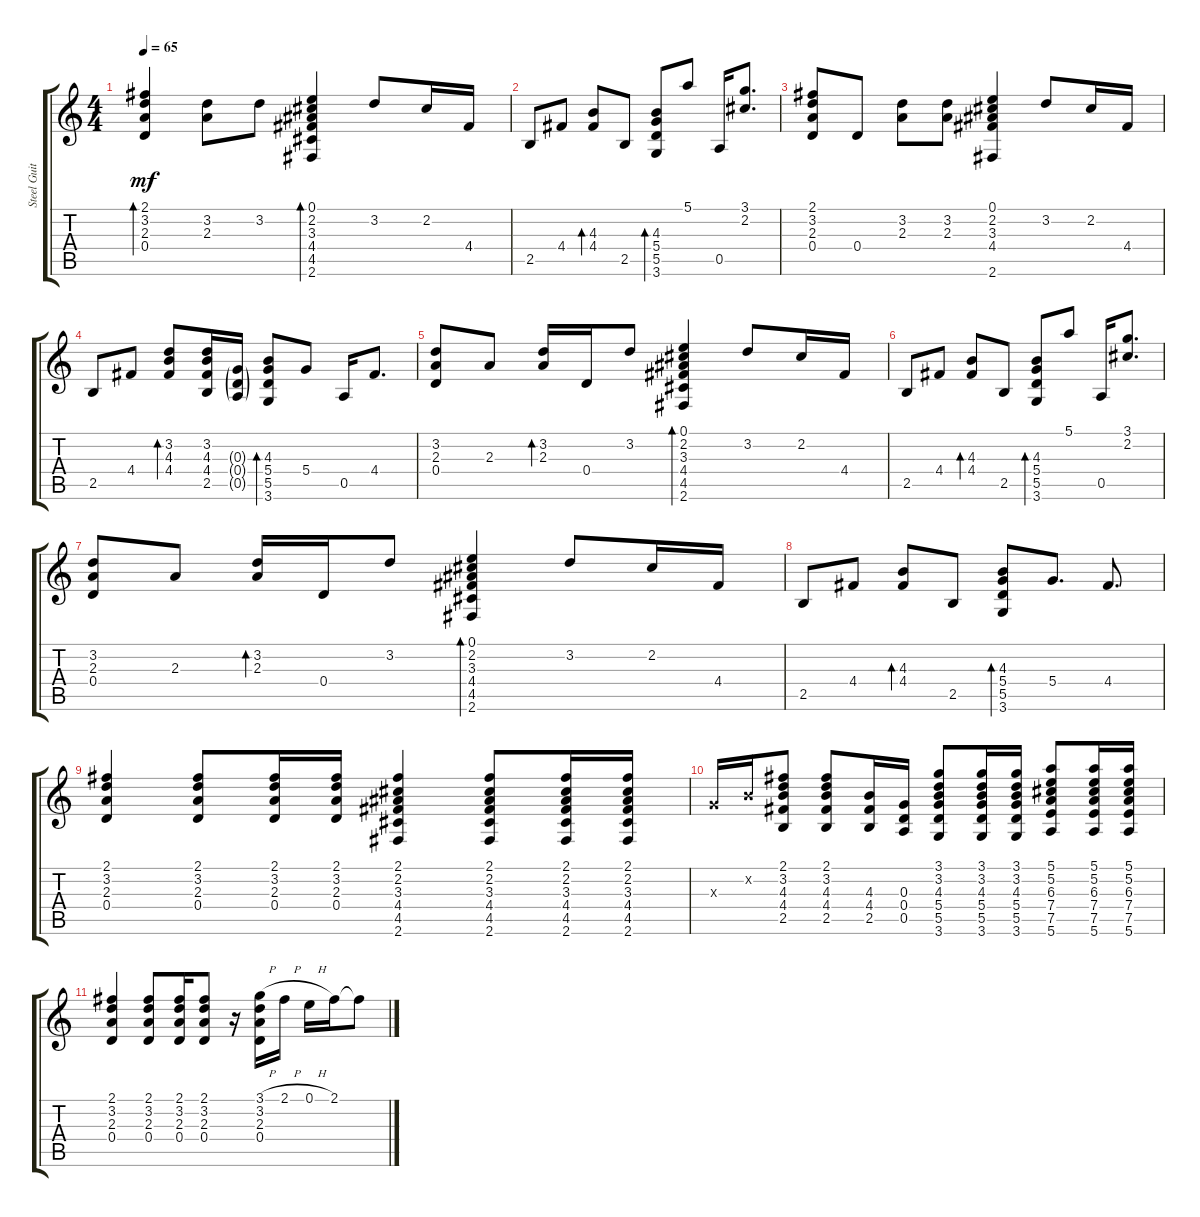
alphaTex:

\track ("Steel Guitar" "Steel Guit") {instrument acousticguitarsteel}
\staff {score tabs}
\tuning (E4 B3 G3 D3 A2 E2) {hide}
\ts (4 4)
\tempo 65
\clef g2
\ks c
(2.1 3.2 2.3 0.4).4{bd 120 dy mf instrument acousticguitarsteel} (3.2 2.3).8 3.2.8 (0.1 2.2 3.3 4.4 4.5 2.6).4{bd 120} 3.2.8 2.2.16 4.4.16 |
2.5.8 4.4.8 (4.3 4.4).8{bd 60} 2.5.8 (4.3 5.4 5.5 3.6).8{bd 60} 5.1.8 0.5.16 (3.1 2.2).8{d} |
(2.1 3.2 2.3 0.4).8 0.4.8 (3.2 2.3).8 (3.2 2.3).8 (0.1 2.2 3.3 4.4 2.6).4 3.2.8 2.2.16 4.4.16 |
2.5.8 4.4.8 (3.2 4.3 4.4).8{bd 60} (3.2 4.3 4.4 2.5).16 (0.3{g} 0.4{g} 0.5{g}).16 (4.3 5.4 5.5 3.6).8{bd 60} 5.4.8 0.5.16 4.4.8{d} |
(3.2 2.3 0.4).8 2.3.8 (3.2 2.3).16{bd 60} 0.4.16 3.2.8 (0.1 2.2 3.3 4.4 4.5 2.6).4{bd 120} 3.2.8 2.2.16 4.4.16 |
2.5.8 4.4.8 (4.3 4.4).8{bd 60} 2.5.8 (4.3 5.4 5.5 3.6).8{bd 60} 5.1.8 0.5.16 (3.1 2.2).8{d} |
(3.2 2.3 0.4).8 2.3.8 (3.2 2.3).16{bd 60} 0.4.16 3.2.8 (0.1 2.2 3.3 4.4 4.5 2.6).4{bd 120} 3.2.8 2.2.16 4.4.16 |
2.5.8 4.4.8 (4.3 4.4).8{bd 60} 2.5.8 (4.3 5.4 5.5 3.6).8{bd 60} 5.4.8{d} 4.4.8{d} |
(2.1 3.2 2.3 0.4).4 (2.1 3.2 2.3 0.4).8 (2.1 3.2 2.3 0.4).16 (2.1 3.2 2.3 0.4).16 (2.1 2.2 3.3 4.4 4.5 2.6).4 (2.1 2.2 3.3 4.4 4.5 2.6).8 (2.1 2.2 3.3 4.4 4.5 2.6).16 (2.1 2.2 3.3 4.4 4.5 2.6).16 |
0.3{x}.16 0.2{x}.16 (2.1 3.2 4.3 4.4 2.5).8 (2.1 3.2 4.3 4.4 2.5).8 (4.3 4.4 2.5).16 (0.3 0.4 0.5).16 (3.1 3.2 4.3 5.4 5.5 3.6).8 (3.1 3.2 4.3 5.4 5.5 3.6).16 (3.1 3.2 4.3 5.4 5.5 3.6).16 (5.1 5.2 6.3 7.4 7.5 5.6).8 (5.1 5.2 6.3 7.4 7.5 5.6).16 (5.1 5.2 6.3 7.4 7.5 5.6).16 |
(2.1 3.2 2.3 0.4).4 (2.1 3.2 2.3 0.4).8 (2.1 3.2 2.3 0.4).16 (2.1 3.2 2.3 0.4).8 r.16 (3.1{h} 3.2 2.3 0.4).16 2.1{h}.16 0.1{h}.16 2.1.16 2.1{t}.8
